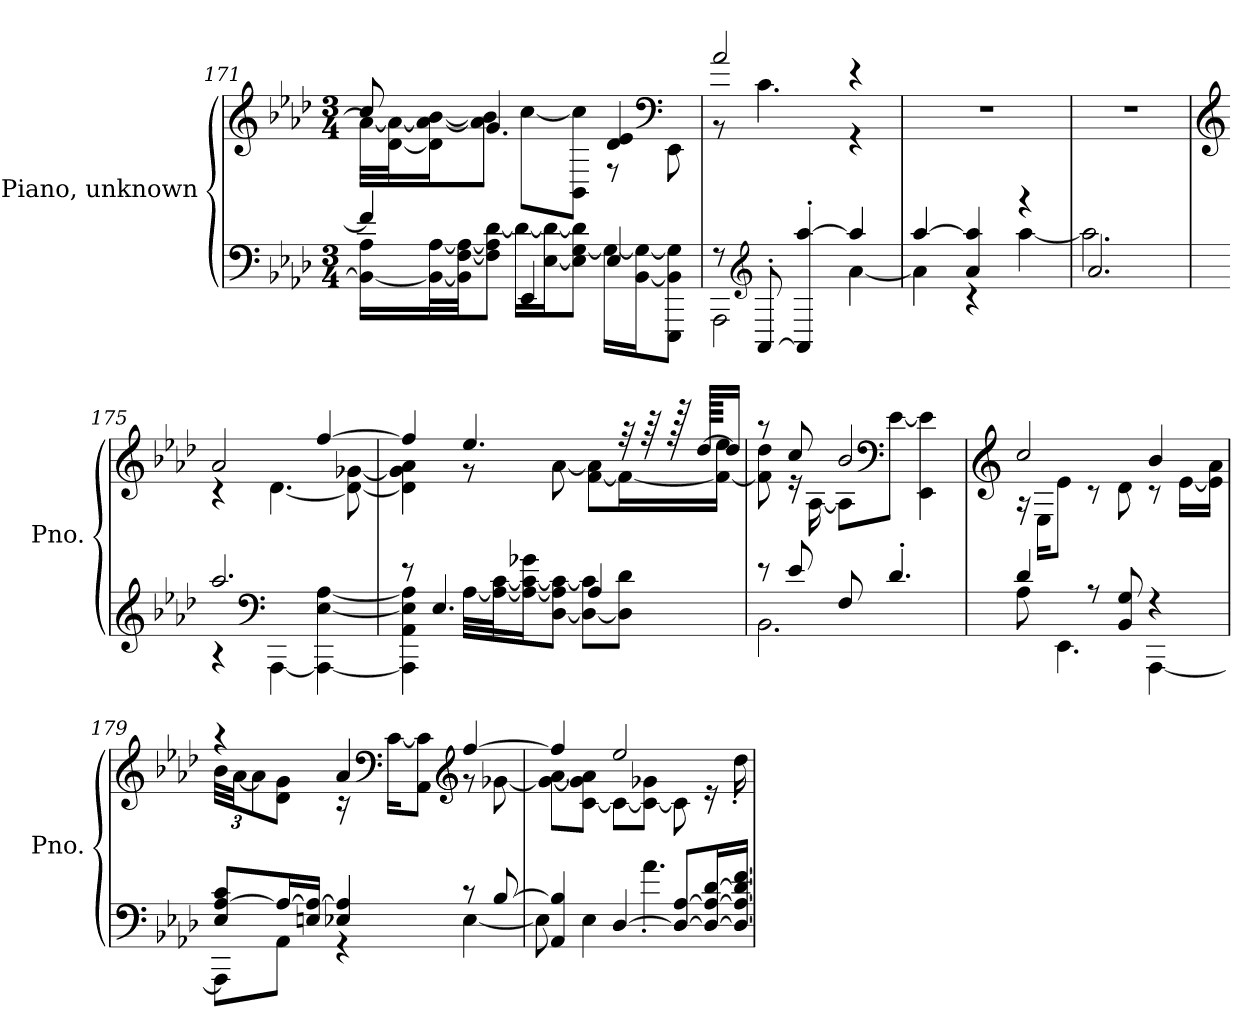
**kern	**kern
*part1	*part1
*staff2	*staff1
*I"Piano, unknown	*
*I'Pno.	*
*clefF4	*clefG2
*k[b-e-a-d-]	*k[b-e-a-d-]
*M3/4	*M3/4
=171	=171
*^	*^
4f/]	16BB-\_ 16A-\LL	8cc/	32a-\LLL_
.	.	.	[32d-\ 32a-\_J
.	32BB-\_ [32A-\L	.	16d-\] 16a-\_ [16b-\J
.	32BB-\] [32F\ 32A-\_JJ	.	.
.	8F\] 8A-\] [8d-\J	4.g/	8a-\] 8b-\]J
4EE-/	16d-\LL_	.	[8cc\L
.	[16E-\ 16d-\_J	.	.
.	8E-\] [8G\ 8d-\]J	.	8BB-\ 8cc\]J
4E-/	16G\LL_	4d-/ 4e-/	8r
.	[16BB-\ 16G\_J	.	.
*	*	*clefF4	*
.	8EEE-\ 8BB-\] 8G\]J	.	8EE-\
!!LO:LB:g=z	!!
=172	=172	=172	=172
8r	2AAA-\	2a-/	8r
*clefG2	*	*	*
[8AA-'/	.	.	4.c\
4AA-/]' [4aa-/'	.	.	.
4aa-/]	[4a-\	4r	4r
*	*	*v	*v
=173	=173	=173
[4aa-/	4a-\]	2.r
4a-/ 4aa-/]	4r	.
4r	[4aa-\	.
=174	=174	=174
2.a-/	2.aa-\]	2.r
=175	=175	=175
*	*	*clefG2
*	*	*^
2.aa-/	4r	2a-/	4r
*clefF4	*	*	*
.	[4AAA-\	.	[4.d-\
.	4AAA-\_ [4E-\ [4A-\	[4ff/	.
.	.	.	8d-\_ [8g-X\
!!LO:LB:g=z	!!
=176	=176	=176	=176
8r	4AAA-\] 4AA-\ 4E-\] 4A-\]	4ff/]	4d-\] 4g-\] 4a-\
4.E-/	.	.	.
.	[32A-\LLL	4.ee-/	8r
.	32A-\_ [32c\J	.	.
.	16A-\_ 16c\_ 16g-X\J	.	.
.	[8D-\ 8A-\] 8c\_J	.	[8a-\
4A-/	8D-\_ 8c\]L	.	[8f\ 8a-\]L
.	8D-\] 8d-\J	32r	16f\L_
.	.	64r	.
.	.	128r	.
.	.	[128dd-/KKKLL	.
.	.	16dd-/JJ]	16f\_ 16ee-\JJ
=177	=177	=177	=177
8r	2.BB-\	8r	8f\] 8dd-\
8e-/	.	8cc/	16r
.	.	.	[16A-\
8F/	.	2b-/	8A-\L]
*	*	*clefF4	*
4.d-'/	.	.	[8e-\J
.	.	.	4EE-\ 4e-\]
=178	=178	=178	=178
*	*	*clefG2	*
4d-/	8A-\	2cc/	16r
.	.	.	16E-\KL
.	4.EE-\	.	8e-\J
8r	.	.	8r
8BB-/ 8G/	.	.	8d-\
4r	[4AAA-\	4b-/	8r
.	.	.	[16e-\LL
.	.	.	16e-\] 16a-\JJ
!!LO:PB:g=z	!!
=179	=179	=179	=179
*	*	*	*Xbrackettup
8E-/ [8A-/ 8c/L	8AAA-\L]	4r	48b-\LLL
.	.	.	[48a-\JJ
.	.	.	12a-\]
16A-/L_	8AA-\J	.	8d-\ 8g\J
16En/ 16A-/_JJ	.	.	.
4E-X/ 4A-/]	4r	4a-/	16r
*	*	*clefF4	*
.	.	.	[16c\KL
.	.	.	8AA-\ 8c\]J
*	*	*clefG2	*
8r	[4E-\	[4ff/	8r
[8B-/	.	.	[8g-X\
=180	=180	=180	=180
4AA-/ 4B-/]	8E-\]	4ff/]	8g-\_ [8a-\L
.	4E-\	.	[8c\ 8g-\] 8a-\]J
[4D-/	.	2ee-/	8c\L_
.	4.a-'\	.	8c\_ 8g-X\J
8D-/_ [8A-/L	.	.	8c\]
16D-/_ 16A-/_ [16d-/L	.	.	16r
16D-/_ 16A-/_ 16d-/_ [16f/JJ	.	.	16dd-'\
*v	*v	*	*
*	*v	*v
=	=
*-	*-
